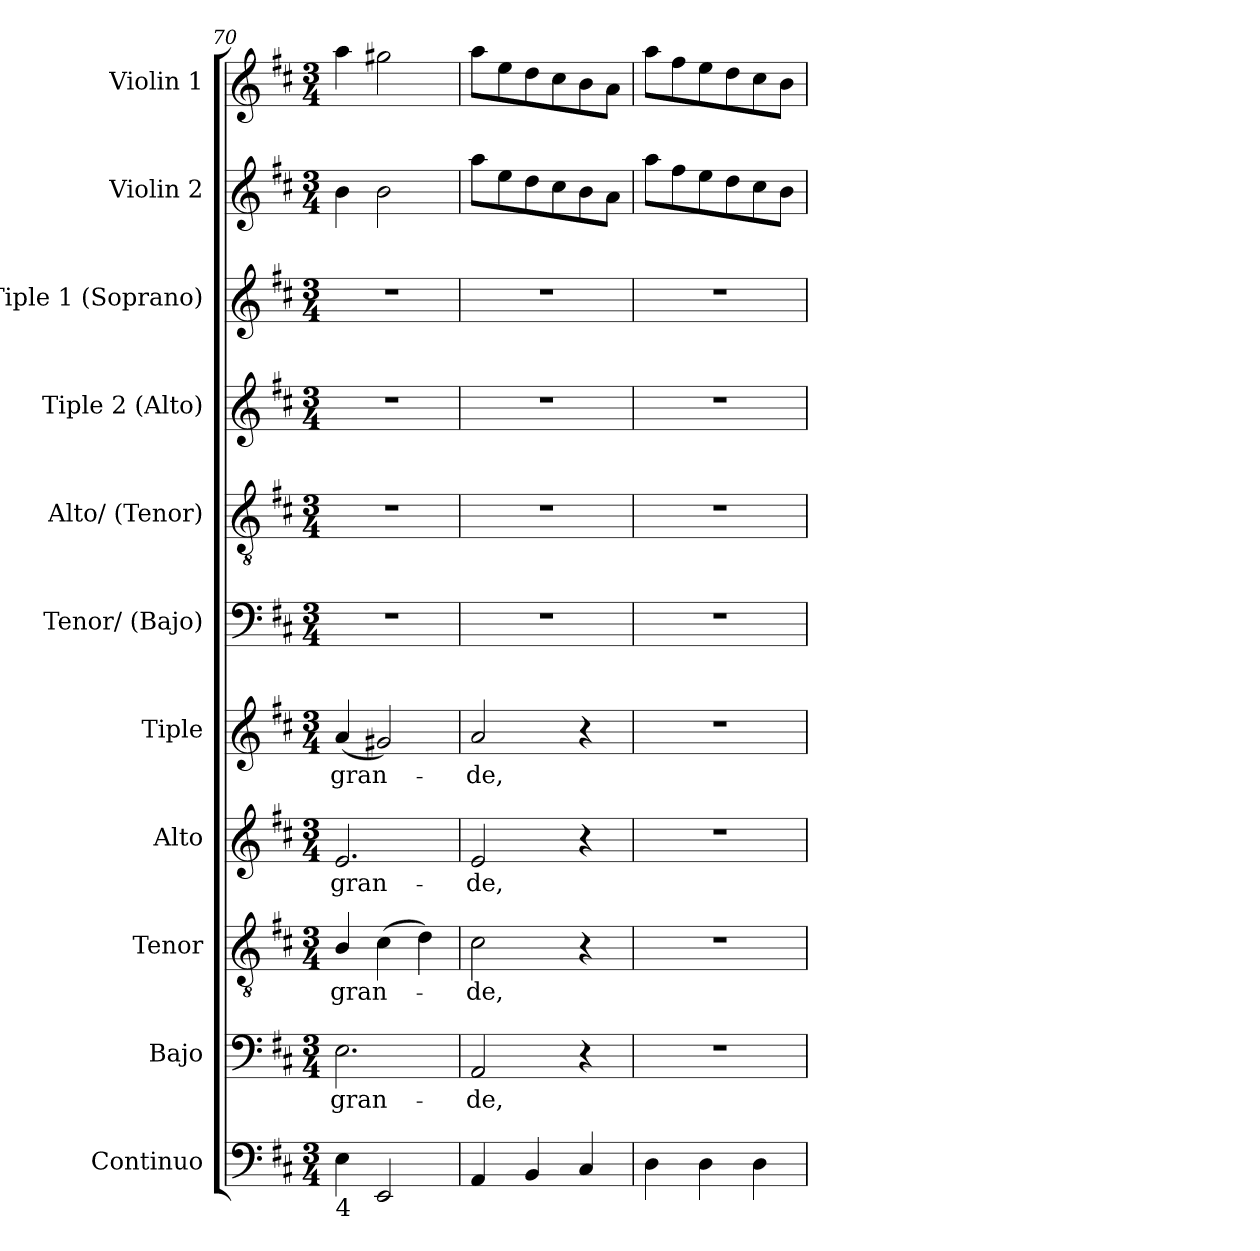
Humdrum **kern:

**kern	**kern	**text	**kern	**text	**kern	**text	**kern	**text	**kern	**kern	**kern	**kern	**kern	**kern
*part11	*part10	*part10	*part9	*part9	*part8	*part8	*part7	*part7	*part6	*part5	*part4	*part3	*part2	*part1
*staff11	*staff10	*staff10	*staff9	*staff9	*staff8	*staff8	*staff7	*staff7	*staff6	*staff5	*staff4	*staff3	*staff2	*staff1
*I"Continuo	*I"Bajo	*	*I"Tenor	*	*I"Alto	*	*I"Tiple	*	*I"Tenor/ (Bajo)	*I"Alto/ (Tenor)	*I"Tiple  2 (Alto)	*I"Tiple 1 (Soprano)	*I"Violin 2	*I"Violin 1
*	*I'B.	*	*I'T.	*	*I'A.	*	*	*	*I'B.	*I'T.	*I'A.	*I'S.	*I'Vln. 2	*I'Vln. 1
*clefF4	*clefF4	*	*clefGv2	*	*clefG2	*	*clefG2	*	*clefF4	*clefGv2	*clefG2	*clefG2	*clefG2	*clefG2
*	*	*	*ITrd7c12	*	*	*	*	*	*	*ITrd7c12	*	*	*	*
*k[f#c#]	*k[f#c#]	*	*k[f#c#]	*	*k[f#c#]	*	*k[f#c#]	*	*k[f#c#]	*k[f#c#]	*k[f#c#]	*k[f#c#]	*k[f#c#]	*k[f#c#]
*D:	*D:	*	*D:	*	*D:	*	*D:	*	*D:	*D:	*D:	*D:	*D:	*D:
*M3/4	*M3/4	*	*M3/4	*	*M3/4	*	*M3/4	*	*M3/4	*M3/4	*M3/4	*M3/4	*M3/4	*M3/4
=70	=70	=70	=70	=70	=70	=70	=70	=70	=70	=70	=70	=70	=70	=70
!	!	!LO:LY:b:color=#000000	!	!	!	!	!	!	!	!	!	!	!	!
!	!	!	!	!LO:LY:b:color=#000000	!	!	!	!	!	!	!	!	!	!
!	!	!	!	!	!	!LO:LY:b:color=#000000	!	!	!	!	!	!	!	!
!LO:TX:b:t=4	!	!	!	!	!	!	!	!	!	!	!	!	!	!
!	!	!	!	!	!	!	!	!LO:LY:b:color=#000000	!LO:N:vis=1	!LO:N:vis=1	!LO:N:vis=1	!LO:N:vis=1	!	!
4Ei\	2.Ei\	gran-	4BBi/	gran-	2.ei/	gran-	(4ai/	gran-	2.r	2.r	2.r	2.r	4bi\	4aai\
2EEi/	.	.	(4C#i\	.	.	.	2g#Xi/)	.	.	.	.	.	2bi\	2gg#Xi\
.	.	.	4Di\)	.	.	.	.	.	.	.	.	.	.	.
!!LO:PB:g=z
=71	=71	=71	=71	=71	=71	=71	=71	=71	=71	=71	=71	=71	=71	=71
!	!	!LO:LY:b:color=#000000	!	!	!	!	!	!	!	!	!	!	!	!
!	!	!	!	!LO:LY:b:color=#000000	!	!	!	!	!	!	!	!	!	!
!	!	!	!	!	!	!LO:LY:b:color=#000000	!	!	!	!	!	!	!	!
!	!	!	!	!	!	!	!	!LO:LY:b:color=#000000	!LO:N:vis=1	!LO:N:vis=1	!LO:N:vis=1	!LO:N:vis=1	!	!
4AAi/	2AAi/	-de,	2C#i\	-de,	2ei/	-de,	2ai/	-de,	2.r	2.r	2.r	2.r	8aai\L	8aai\L
.	.	.	.	.	.	.	.	.	.	.	.	.	8eei\	8eei\
4BBi/	.	.	.	.	.	.	.	.	.	.	.	.	8ddi\	8ddi\
.	.	.	.	.	.	.	.	.	.	.	.	.	8cc#i\	8cc#i\
4C#i/	4r	.	4r	.	4r	.	4r	.	.	.	.	.	8bi\	8bi\
.	.	.	.	.	.	.	.	.	.	.	.	.	8ai\J	8ai\J
=72	=72	=72	=72	=72	=72	=72	=72	=72	=72	=72	=72	=72	=72	=72
!	!LO:N:vis=1	!	!LO:N:vis=1	!	!LO:N:vis=1	!	!LO:N:vis=1	!	!LO:N:vis=1	!LO:N:vis=1	!LO:N:vis=1	!LO:N:vis=1	!	!
4Di\	2.r	.	2.r	.	2.r	.	2.r	.	2.r	2.r	2.r	2.r	8aai\L	8aai\L
.	.	.	.	.	.	.	.	.	.	.	.	.	8ff#i\	8ff#i\
4Di\	.	.	.	.	.	.	.	.	.	.	.	.	8eei\	8eei\
.	.	.	.	.	.	.	.	.	.	.	.	.	8ddi\	8ddi\
4Di\	.	.	.	.	.	.	.	.	.	.	.	.	8cc#i\	8cc#i\
.	.	.	.	.	.	.	.	.	.	.	.	.	8bi\J	8bi\J
=	=	=	=	=	=	=	=	=	=	=	=	=	=	=
*-	*-	*-	*-	*-	*-	*-	*-	*-	*-	*-	*-	*-	*-	*-
